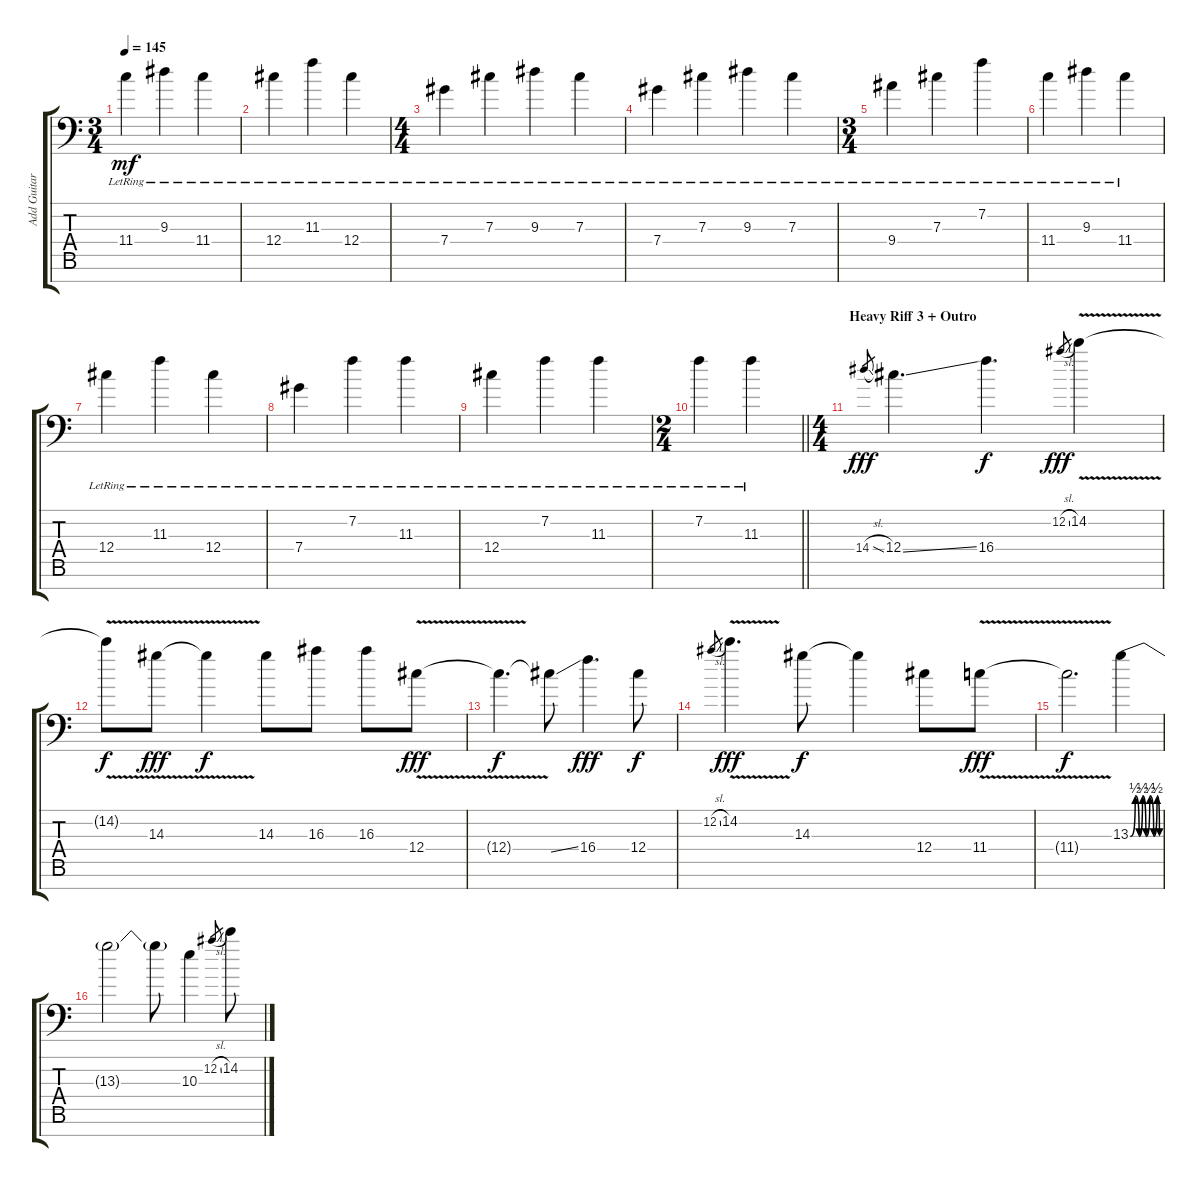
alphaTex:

\track ("Add Guitare" "Add Guitar") {instrument distortionguitar}
\staff {score tabs}
\tuning (Eb4 Bb3 Gb3 Db3 Ab2 Eb2 Bb1) {hide}
\ts (3 4)
\tempo 145
\clef f4
\ks c
11.4{lr}.4{dy mf} 9.3{lr}.4 11.4{lr}.4 |
12.4{lr}.4 11.3{lr}.4 12.4{lr}.4 |
\ts (4 4)
7.4{lr}.4 7.3{lr}.4 9.3{lr}.4 7.3{lr}.4 |
7.4{lr}.4 7.3{lr}.4 9.3{lr}.4 7.3{lr}.4 |
\ts (3 4)
9.4{lr}.4 7.3{lr}.4 7.2{lr}.4 |
11.4{lr}.4 9.3{lr}.4 11.4{lr}.4 |
12.4{lr}.4 11.3{lr}.4 12.4{lr}.4 |
7.4{lr}.4 7.2{lr}.4 11.3{lr}.4 |
12.4{lr}.4 7.2{lr}.4 11.3{lr}.4 |
\ts (2 4)
\barLineRight lightlight
7.2{lr}.4 11.3{lr}.4 |
\ts (4 4)
\section ("" "Heavy Riff 3 + Outro")
14.4{sl}.8{gr dy fff} 12.4{ss}.4{d volume 16 balance 8 instrument distortionguitar} 16.4.4{d dy f} 12.2{sl}.8{gr dy fff} 14.2{v}.4 |
14.2{t}.8{dy f} 14.3{v}.8{dy fff} 14.3{t}.4{dy f} 14.3.8 16.3.8 16.3.8 12.4{v}.8{dy fff} |
12.4{t}.4{d dy f} 12.4{ss t}.8 16.4.4{d dy fff} 12.4.8{dy f} |
12.2{sl}.8{gr} 14.2{v}.4{d dy fff} 14.3.8{dy f} 14.3{t}.4 12.4.8 11.4{v}.8{dy fff} |
11.4{t}.2{d dy f} 13.3{be (custom 0 0 10 2 18 0 25 2 32 0 40 2 48 0 55 2 60 0)}.4 |
13.3{t}.2 13.3{t}.8 10.3.4 12.2{sl}.8{gr} 14.2.8
